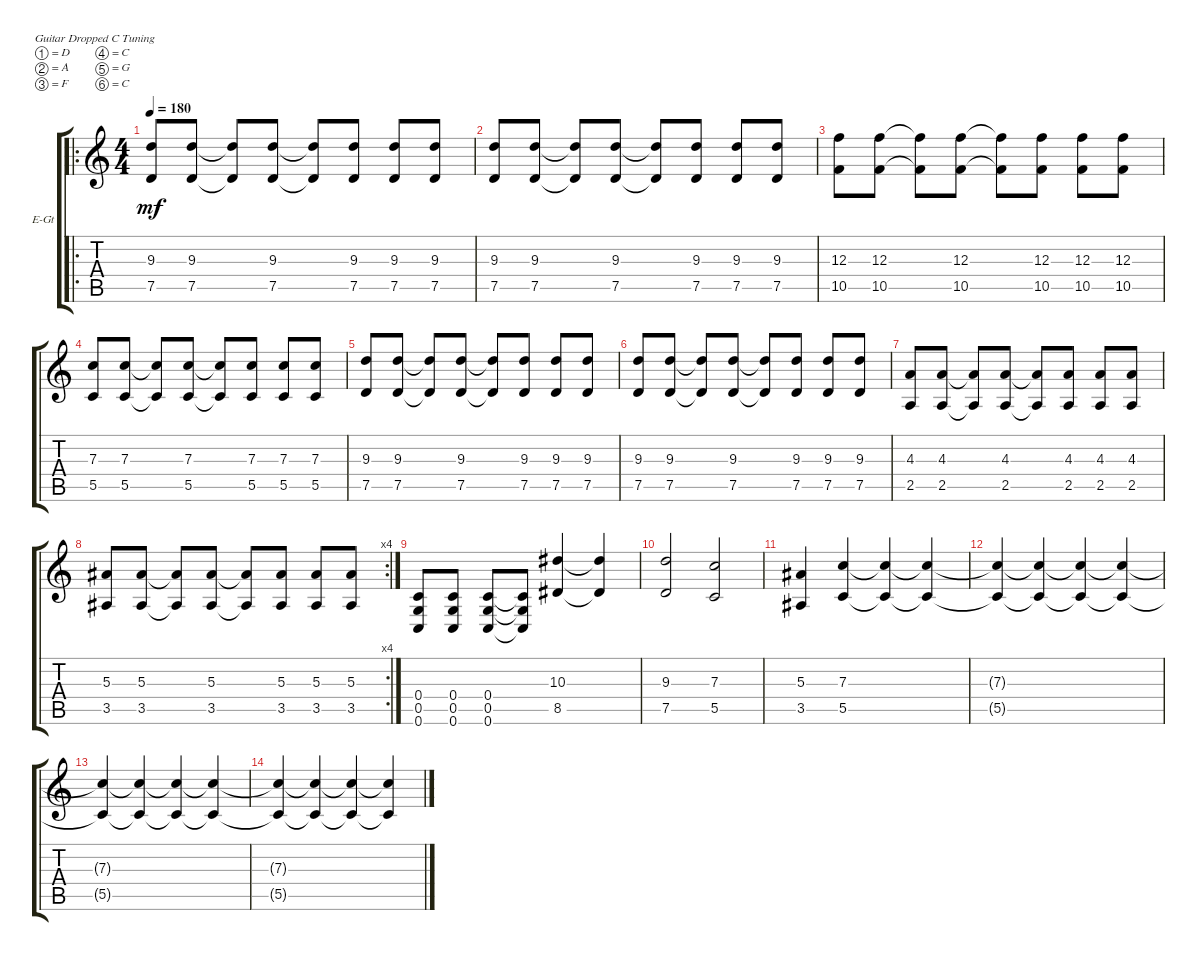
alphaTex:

\bracketExtendMode groupsimilarinstruments
\firstSystemTrackNameOrientation horizontal
\otherSystemsTrackNameOrientation horizontal
\track ("Electric Guitar 1" "E-Gt") {instrument distortionguitar}
\staff {score tabs}
\tuning (D4 A3 F3 C3 G2 C2)
\ro
\ts (4 4)
\tempo 180
\clef g2
\ks c
(7.5 9.3).8{dy mf} (9.3 7.5).8 (9.3{t} 7.5{t}).8 (7.5 9.3).8 (7.5{t} 9.3{t}).8 (7.5 9.3).8 (9.3 7.5).8 (7.5 9.3).8 |
(7.5 9.3).8 (9.3 7.5).8 (9.3{t} 7.5{t}).8 (7.5 9.3).8 (7.5{t} 9.3{t}).8 (7.5 9.3).8 (9.3 7.5).8 (7.5 9.3).8 |
(10.5 12.3).8 (12.3 10.5).8 (10.5{t} 12.3{t}).8 (10.5 12.3).8 (10.5{t} 12.3{t}).8 (10.5 12.3).8 (12.3 10.5).8 (10.5 12.3).8 |
(5.5 7.3).8 (7.3 5.5).8 (7.3{t} 5.5{t}).8 (5.5 7.3).8 (5.5{t} 7.3{t}).8 (5.5 7.3).8 (5.5 7.3).8 (5.5 7.3).8 |
(7.5 9.3).8 (9.3 7.5).8 (9.3{t} 7.5{t}).8 (7.5 9.3).8 (7.5{t} 9.3{t}).8 (7.5 9.3).8 (9.3 7.5).8 (7.5 9.3).8 |
(7.5 9.3).8 (9.3 7.5).8 (9.3{t} 7.5{t}).8 (7.5 9.3).8 (7.5{t} 9.3{t}).8 (7.5 9.3).8 (9.3 7.5).8 (7.5 9.3).8 |
(2.5 4.3).8 (2.5 4.3).8 (2.5{t} 4.3{t}).8 (2.5 4.3).8 (2.5{t} 4.3{t}).8 (2.5 4.3).8 (2.5 4.3).8 (2.5 4.3).8 |
\rc 4
(3.5 5.3).8 (3.5 5.3).8 (3.5{t} 5.3{t}).8 (3.5 5.3).8 (3.5{t} 5.3{t}).8 (3.5 5.3).8 (3.5 5.3).8 (3.5 5.3).8 |
(0.6 0.5 0.4).8 (0.6 0.4 0.5).8 (0.6 0.5 0.4).8 (0.6{t} 0.5{t} 0.4{t}).8 (8.5 10.3).4 (8.5{t} 10.3{t}).4 |
(7.5 9.3).2 (5.5 7.3).2 |
(3.5 5.3).4 (5.5 7.3).4 (5.5{t} 7.3{t}).4 (5.5{t} 7.3{t}).4 |
(5.5{t} 7.3{t}).4 (5.5{t} 7.3{t}).4 (5.5{t} 7.3{t}).4 (5.5{t} 7.3{t}).4 |
(5.5{t} 7.3{t}).4 (5.5{t} 7.3{t}).4 (5.5{t} 7.3{t}).4 (5.5{t} 7.3{t}).4 |
(5.5{t} 7.3{t}).4 (5.5{t} 7.3{t}).4 (5.5{t} 7.3{t}).4 (5.5{t} 7.3{t}).4
